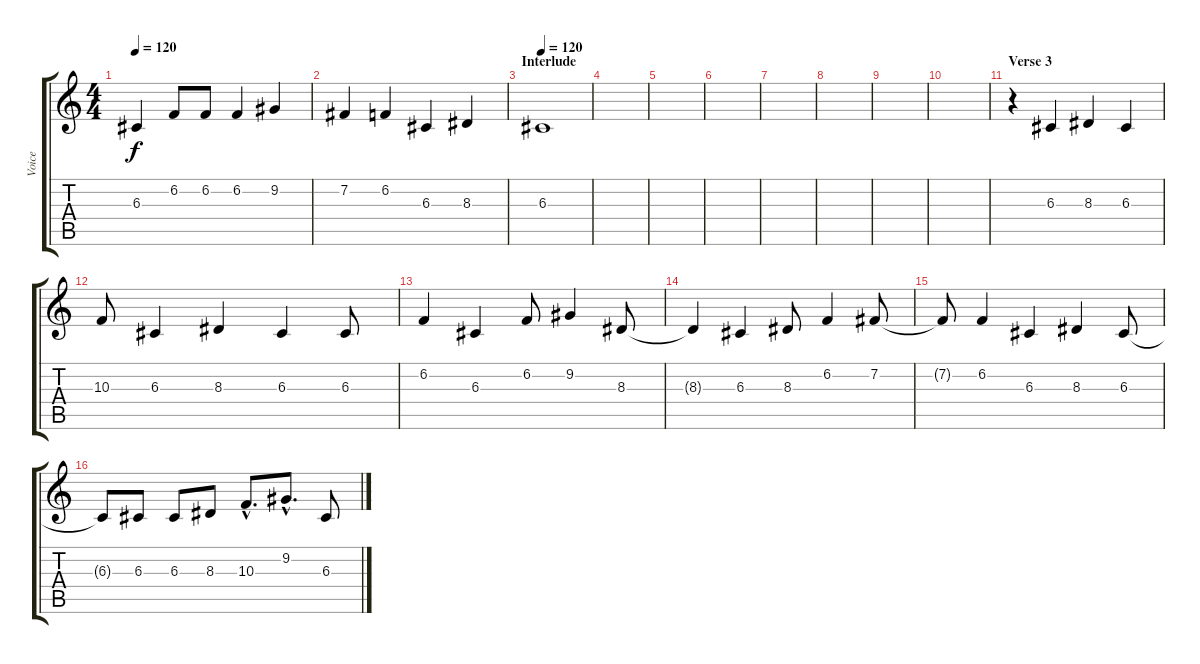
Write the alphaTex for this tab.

\track ("Voice" "Voice") {instrument altosax}
\staff {score tabs}
\tuning (E4 B3 G3 D3 A2 E2) {hide}
\ts (4 4)
\tempo 120
\clef g2
\ks c
6.3.4{dy f} 6.2.8 6.2.8 6.2.4 9.2.4 |
7.2.4 6.2.4 6.3.4 8.3.4 |
\section ("" "Interlude")
\tempo 120
6.3.1{volume 0} |
|
|
|
|
|
|
|
\section ("" "Verse 3")
r.4 6.3.4 8.3.4 6.3.4 |
10.3.8 6.3.4 8.3.4 6.3.4 6.3.8 |
6.2.4 6.3.4 6.2.8 9.2.4 8.3.8 |
8.3{t}.4 6.3.4 8.3.8 6.2.4 7.2.8 |
7.2{t}.8 6.2.4 6.3.4 8.3.4 6.3.8 |
6.3{t}.8 6.3.8 6.3.8 8.3.8 10.3{hac}.8{d} 9.2{hac}.8{d} 6.3.8
